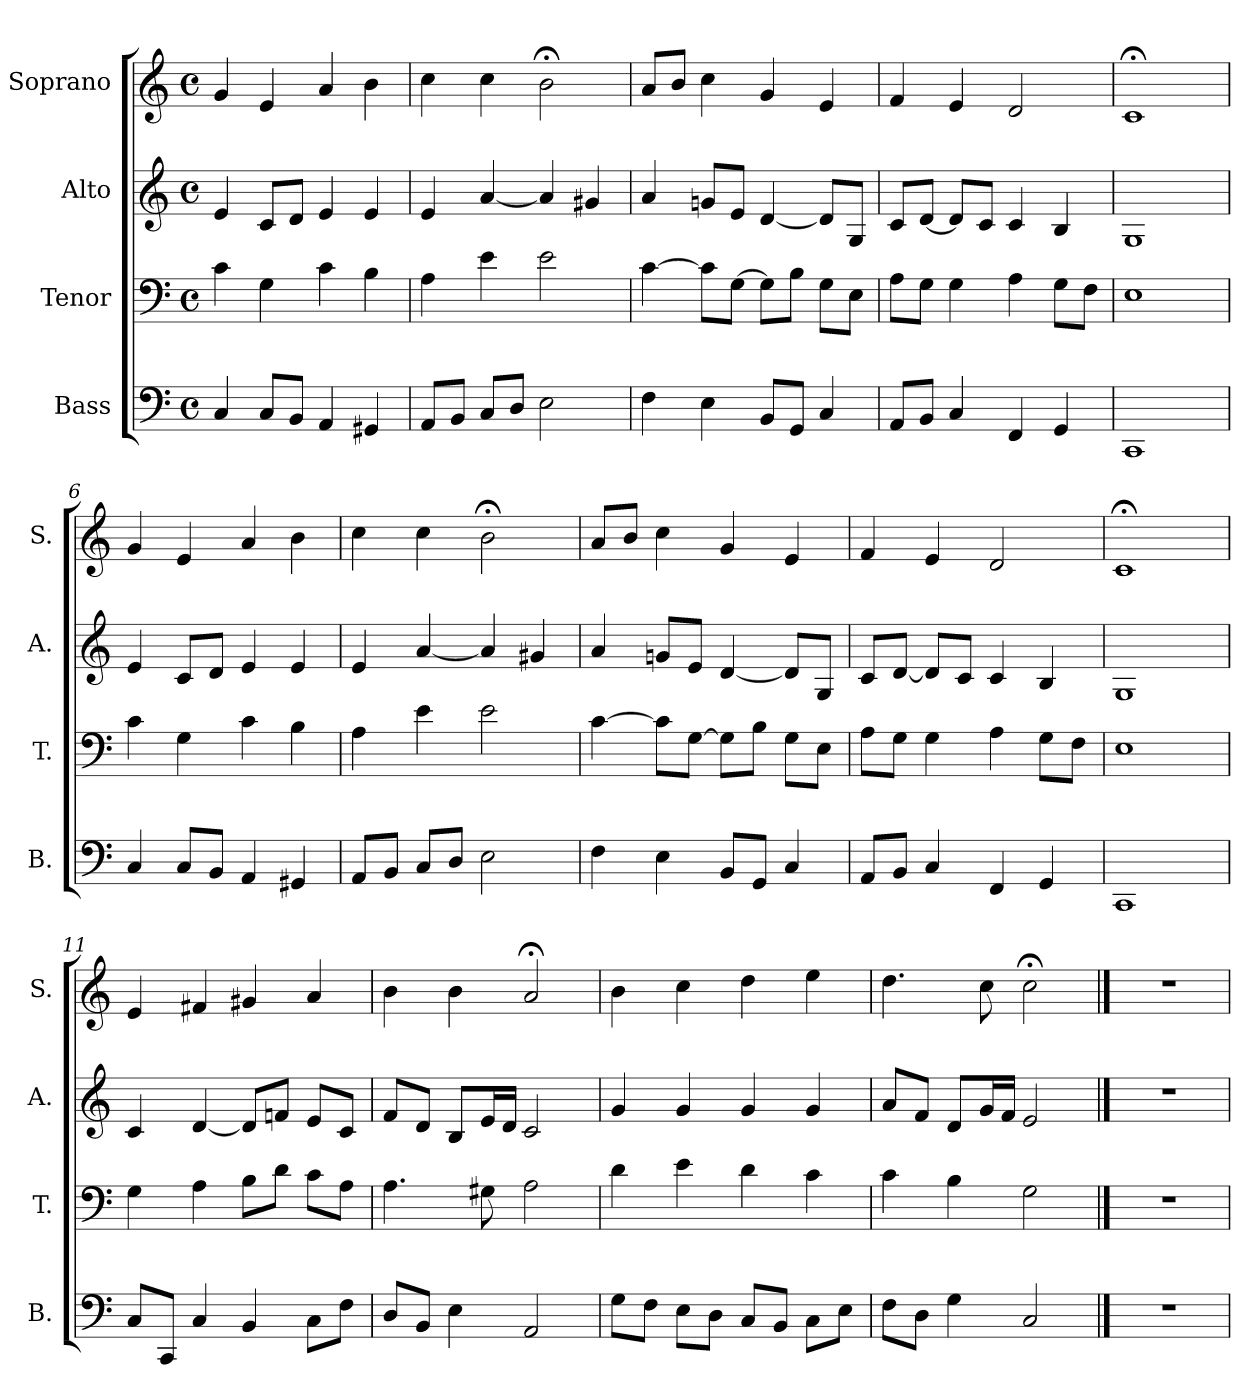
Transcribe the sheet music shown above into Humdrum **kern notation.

**kern	**kern	**kern	**kern
*part4	*part3	*part2	*part1
*staff4	*staff3	*staff2	*staff1
*I"Bass	*I"Tenor	*I"Alto	*I"Soprano
*I'B.	*I'T.	*I'A.	*I'S.
*clefF4	*clefF4	*clefG2	*clefG2
*k[]	*k[]	*k[]	*k[]
*C:	*C:	*C:	*C:
*M4/4	*M4/4	*M4/4	*M4/4
*met(c)	*met(c)	*met(c)	*met(c)
=1	=1	=1	=1
4C/	4c\	4e/	4g/
8C/L	4G\	8c/L	4e/
8BB/J	.	8d/J	.
4AA/	4c\	4e/	4a/
4GG#X/	4B\	4e/	4b\
=2	=2	=2	=2
8AA/L	4A\	4e/	4cc\
8BB/J	.	.	.
8C/L	4e\	[4a/	4cc\
8D/J	.	.	.
2E\	2e\	4a/]	2b;<\
.	.	4g#X/	.
=3	=3	=3	=3
4F\	[4c\	4a/	8a/L
.	.	.	8b/J
4E\	8c\L]	8gn/L	4cc\
.	[8G\J	8e/J	.
8BB/L	8G\L]	[4d/	4g/
8GG/J	8B\J	.	.
4C/	8G\L	8d/L]	4e/
.	8E\J	8G/J	.
=4	=4	=4	=4
8AA/L	8A\L	8c/L	4f/
8BB/J	8G\J	[8d/J	.
4C/	4G\	8d/L]	4e/
.	.	8c/J	.
4FF/	4A\	4c/	2d/
4GG/	8G\L	4B/	.
.	8F\J	.	.
=5	=5	=5	=5
1CC	1E	1G	1c;<
!!LO:LB:g=z
=6	=6	=6	=6
4C/	4c\	4e/	4g/
8C/L	4G\	8c/L	4e/
8BB/J	.	8d/J	.
4AA/	4c\	4e/	4a/
4GG#X/	4B\	4e/	4b\
=7	=7	=7	=7
8AA/L	4A\	4e/	4cc\
8BB/J	.	.	.
8C/L	4e\	[4a/	4cc\
8D/J	.	.	.
2E\	2e\	4a/]	2b;<\
.	.	4g#X/	.
=8	=8	=8	=8
4F\	[4c\	4a/	8a/L
.	.	.	8b/J
4E\	8c\L]	8gn/L	4cc\
.	[8G\J	8e/J	.
8BB/L	8G\L]	[4d/	4g/
8GG/J	8B\J	.	.
4C/	8G\L	8d/L]	4e/
.	8E\J	8G/J	.
=9	=9	=9	=9
8AA/L	8A\L	8c/L	4f/
8BB/J	8G\J	[8d/J	.
4C/	4G\	8d/L]	4e/
.	.	8c/J	.
4FF/	4A\	4c/	2d/
4GG/	8G\L	4B/	.
.	8F\J	.	.
=10	=10	=10	=10
1CC	1E	1G	1c;<
!!LO:LB:g=z
=11	=11	=11	=11
8C/L	4G\	4c/	4e/
8CC/J	.	.	.
4C/	4A\	[4d/	4f#X/
4BB/	8B\L	8d/L]	4g#X/
.	8d\J	8fn/J	.
8C\L	8c\L	8e/L	4a/
8F\J	8A\J	8c/J	.
=12	=12	=12	=12
8D/L	4.A\	8f/L	4b\
8BB/J	.	8d/J	.
4E\	.	8B/L	4b\
.	8G#X\	16e/L	.
.	.	16d/JJ	.
2AA/	2A\	2c/	2a;</
=13	=13	=13	=13
8G\L	4d\	4g/	4b\
8F\J	.	.	.
8E\L	4e\	4g/	4cc\
8D\J	.	.	.
8C/L	4d\	4g/	4dd\
8BB/J	.	.	.
8C\L	4c\	4g/	4ee\
8E\J	.	.	.
=14	=14	=14	=14
8F\L	4c\	8a/L	4.dd\
8D\J	.	8f/J	.
4G\	4B\	8d/L	.
.	.	16g/L	8cc\
.	.	16f/JJ	.
2C/	2G\	2e/	2cc;<\
!!LO:PB:g=z
==15	==15	==15	==15
1r	1r	1r	1r
=	=	=	=
*-	*-	*-	*-
